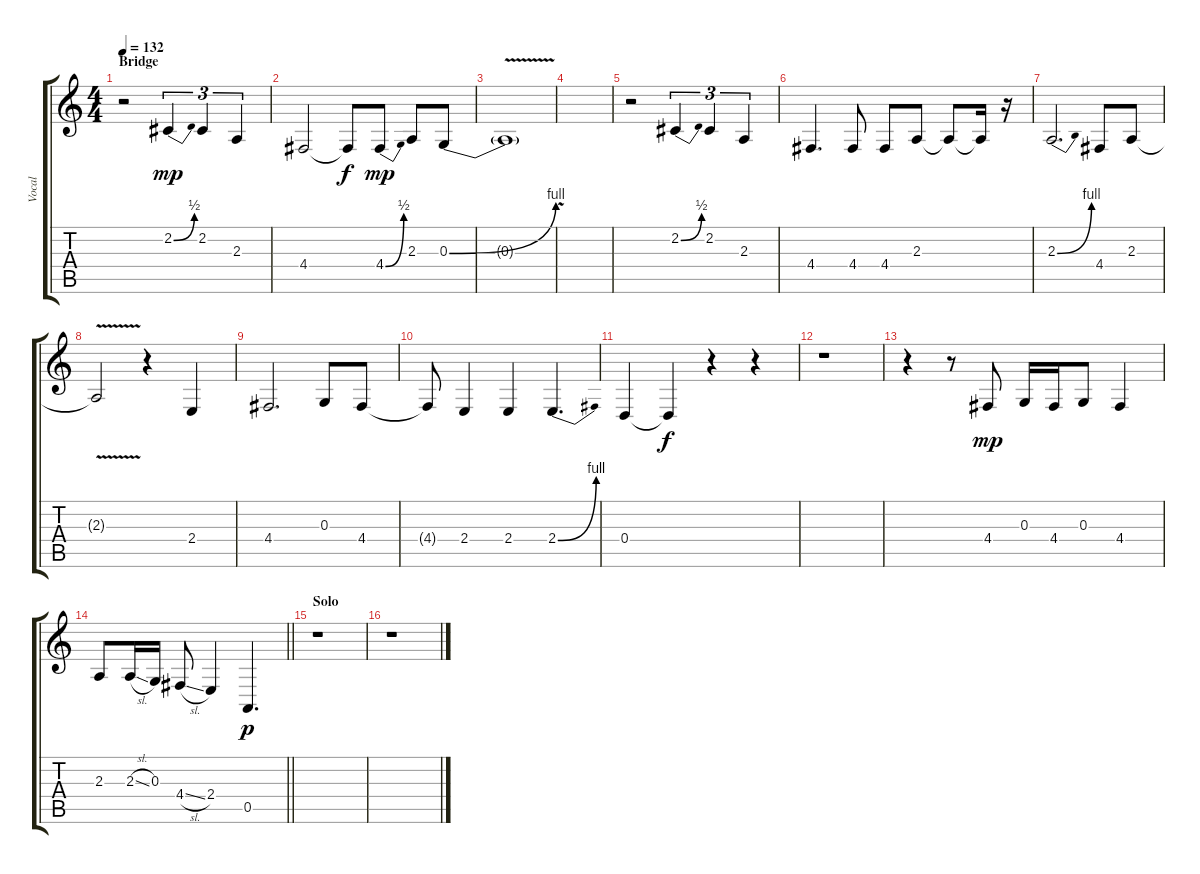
\track ("Vocal" "Vocal") {instrument oboe}
\staff {score tabs}
\tuning (E4 B3 G3 D3 A2 E2) {hide}
\ts (4 4)
\section ("" "Bridge")
\tempo 132
\clef g2
\ks c
r.2{dy mp} 2.2{be (bend 0 0 60 2)}.4{tu (3 2)} 2.2.4{tu (3 2)} 2.3.4{tu (3 2)} |
4.4.2 4.4{t}.8{dy f} 4.4{be (bend 0 0 60 2)}.8{dy mp} 2.3.8 0.3{be (bend 0 0 60 4)}.8 |
0.3{v t}.1 |
|
r.2 2.2{be (bend 0 0 60 2)}.4{tu (3 2)} 2.2.4{tu (3 2)} 2.3.4{tu (3 2)} |
4.4.4{d} 4.4.8 4.4.8 2.3.8 2.3{t}.8 2.3{t}.16 r.16 |
2.3{be (bend 0 0 60 4)}.2{d} 4.4.8 2.3.8 |
2.3{v t}.2 r.4 2.4.4 |
4.4.2{d} 0.3.8 4.4.8 |
4.4{t}.8 2.4.4 2.4.4 2.4{be (bend 0 0 60 4)}.4{d} |
0.4.4 0.4{t}.4{dy f} r.4 r.4 |
r.1 |
r.4 r.8 4.4.8{dy mp} 0.3.16 4.4.16 0.3.8 4.4.4 |
\barLineRight lightlight
2.3.8 2.3{sl}.16 0.3.16 4.4{sl}.8 2.4.4 0.5.4{d dy p} |
\section ("" "Solo")
r.1 |
r.1
